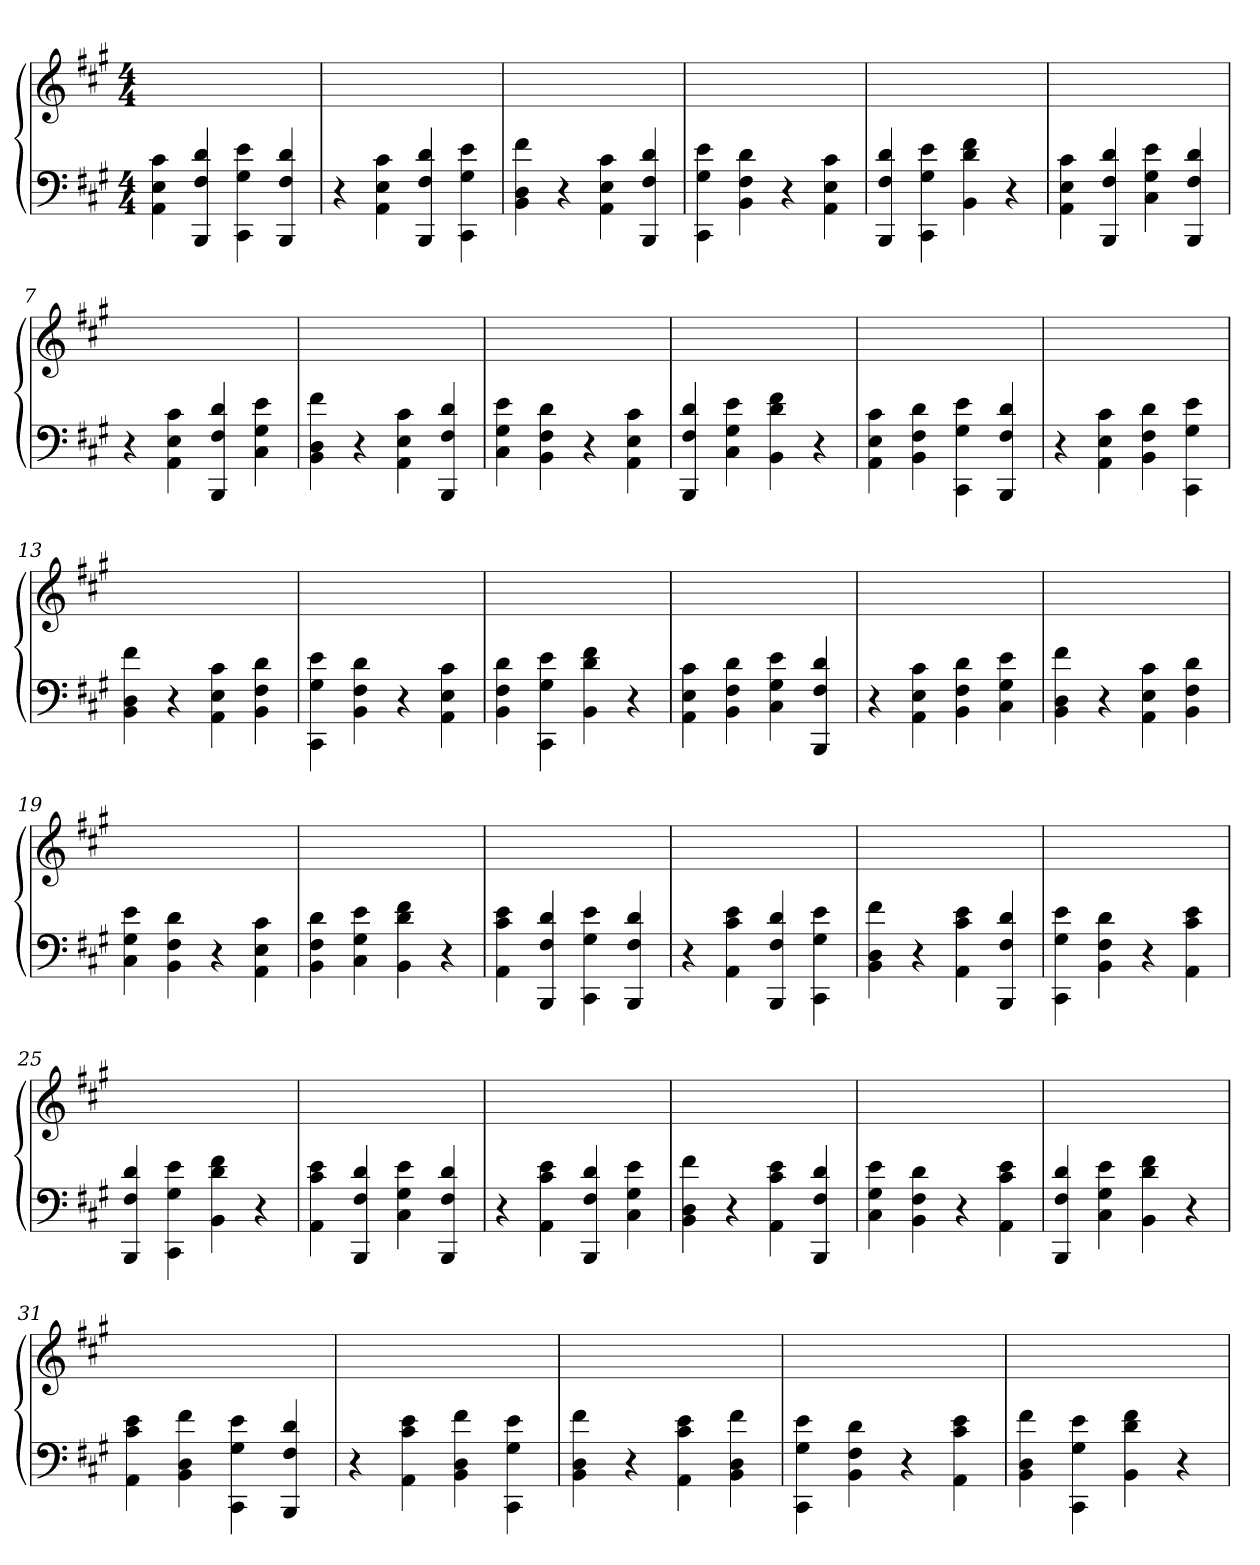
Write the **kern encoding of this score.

**kern	**kern
*part2	*part1
*staff2	*staff1
*clefF4	*clefG2
*k[f#c#g#]	*k[f#c#g#]
*A:	*A:
*M4/4	*M4/4
*MM60	*MM60
=1	=1
4AA 4E 4c#	1ryy
4BBB 4F# 4d	.
4CC# 4G# 4e	.
4BBB 4F# 4d	.
=2	=2
4r	1ryy
4AA 4E 4c#	.
4BBB 4F# 4d	.
4CC# 4G# 4e	.
=3	=3
4BB 4D 4f#	1ryy
4r	.
4AA 4E 4c#	.
4BBB 4F# 4d	.
=4	=4
4CC# 4G# 4e	1ryy
4BB 4F# 4d	.
4r	.
4AA 4E 4c#	.
=5	=5
4BBB 4F# 4d	1ryy
4CC# 4G# 4e	.
4BB 4d 4f#	.
4r	.
=6	=6
4AA 4E 4c#	1ryy
4BBB 4F# 4d	.
4C# 4G# 4e	.
4BBB 4F# 4d	.
=7	=7
4r	1ryy
4AA 4E 4c#	.
4BBB 4F# 4d	.
4C# 4G# 4e	.
=8	=8
4BB 4D 4f#	1ryy
4r	.
4AA 4E 4c#	.
4BBB 4F# 4d	.
=9	=9
4C# 4G# 4e	1ryy
4BB 4F# 4d	.
4r	.
4AA 4E 4c#	.
=10	=10
4BBB 4F# 4d	1ryy
4C# 4G# 4e	.
4BB 4d 4f#	.
4r	.
=11	=11
4AA 4E 4c#	1ryy
4BB 4F# 4d	.
4CC# 4G# 4e	.
4BBB 4F# 4d	.
=12	=12
4r	1ryy
4AA 4E 4c#	.
4BB 4F# 4d	.
4CC# 4G# 4e	.
=13	=13
4BB 4D 4f#	1ryy
4r	.
4AA 4E 4c#	.
4BB 4F# 4d	.
=14	=14
4CC# 4G# 4e	1ryy
4BB 4F# 4d	.
4r	.
4AA 4E 4c#	.
=15	=15
4BB 4F# 4d	1ryy
4CC# 4G# 4e	.
4BB 4d 4f#	.
4r	.
=16	=16
4AA 4E 4c#	1ryy
4BB 4F# 4d	.
4C# 4G# 4e	.
4BBB 4F# 4d	.
=17	=17
4r	1ryy
4AA 4E 4c#	.
4BB 4F# 4d	.
4C# 4G# 4e	.
=18	=18
4BB 4D 4f#	1ryy
4r	.
4AA 4E 4c#	.
4BB 4F# 4d	.
=19	=19
4C# 4G# 4e	1ryy
4BB 4F# 4d	.
4r	.
4AA 4E 4c#	.
=20	=20
4BB 4F# 4d	1ryy
4C# 4G# 4e	.
4BB 4d 4f#	.
4r	.
=21	=21
4AA 4c# 4e	1ryy
4BBB 4F# 4d	.
4CC# 4G# 4e	.
4BBB 4F# 4d	.
=22	=22
4r	1ryy
4AA 4c# 4e	.
4BBB 4F# 4d	.
4CC# 4G# 4e	.
=23	=23
4BB 4D 4f#	1ryy
4r	.
4AA 4c# 4e	.
4BBB 4F# 4d	.
=24	=24
4CC# 4G# 4e	1ryy
4BB 4F# 4d	.
4r	.
4AA 4c# 4e	.
=25	=25
4BBB 4F# 4d	1ryy
4CC# 4G# 4e	.
4BB 4d 4f#	.
4r	.
=26	=26
4AA 4c# 4e	1ryy
4BBB 4F# 4d	.
4C# 4G# 4e	.
4BBB 4F# 4d	.
=27	=27
4r	1ryy
4AA 4c# 4e	.
4BBB 4F# 4d	.
4C# 4G# 4e	.
=28	=28
4BB 4D 4f#	1ryy
4r	.
4AA 4c# 4e	.
4BBB 4F# 4d	.
=29	=29
4C# 4G# 4e	1ryy
4BB 4F# 4d	.
4r	.
4AA 4c# 4e	.
=30	=30
4BBB 4F# 4d	1ryy
4C# 4G# 4e	.
4BB 4d 4f#	.
4r	.
=31	=31
4AA 4c# 4e	1ryy
4BB 4D 4f#	.
4CC# 4G# 4e	.
4BBB 4F# 4d	.
=32	=32
4r	1ryy
4AA 4c# 4e	.
4BB 4D 4f#	.
4CC# 4G# 4e	.
=33	=33
4BB 4D 4f#	1ryy
4r	.
4AA 4c# 4e	.
4BB 4D 4f#	.
=34	=34
4CC# 4G# 4e	1ryy
4BB 4F# 4d	.
4r	.
4AA 4c# 4e	.
=35	=35
4BB 4D 4f#	1ryy
4CC# 4G# 4e	.
4BB 4d 4f#	.
4r	.
=	=
*-	*-
